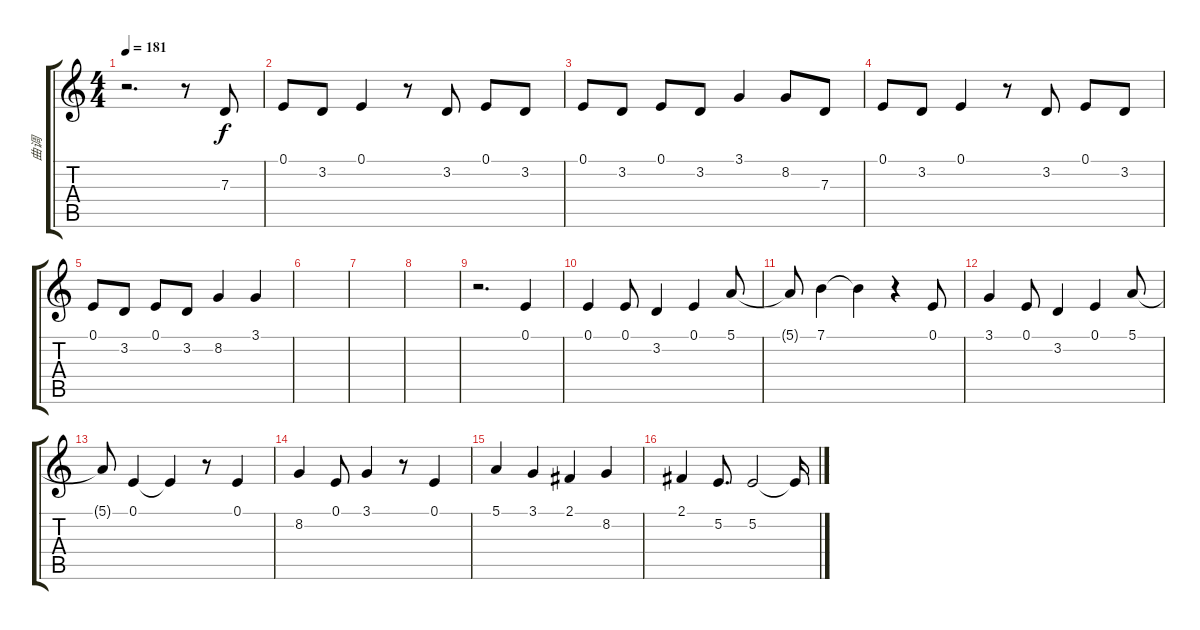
\track ("曲调" "曲调") {instrument choiraahs}
\staff {score tabs}
\tuning (E4 B3 G3 D3 A2 E2) {hide}
\ts (4 4)
\tempo 181
\clef g2
\ks c
r.2{d dy f} r.8 7.3.8 |
0.1.8 3.2.8 0.1.4 r.8 3.2.8 0.1.8 3.2.8 |
0.1.8 3.2.8 0.1.8 3.2.8 3.1.4 8.2.8 7.3.8 |
0.1.8 3.2.8 0.1.4 r.8 3.2.8 0.1.8 3.2.8 |
0.1.8 3.2.8 0.1.8 3.2.8 8.2.4 3.1.4 |
|
|
|
r.2{d} 0.1.4 |
0.1.4 0.1.8 3.2.4 0.1.4 5.1.8 |
5.1{t}.8 7.1.4 7.1{t}.4 r.4 0.1.8 |
3.1.4 0.1.8 3.2.4 0.1.4 5.1.8 |
5.1{t}.8 0.1.4 0.1{t}.4 r.8 0.1.4 |
8.2.4 0.1.8 3.1.4 r.8 0.1.4 |
5.1.4 3.1.4 2.1.4 8.2.4 |
2.1.4 5.2.8{d} 5.2.2 5.2{t}.16
